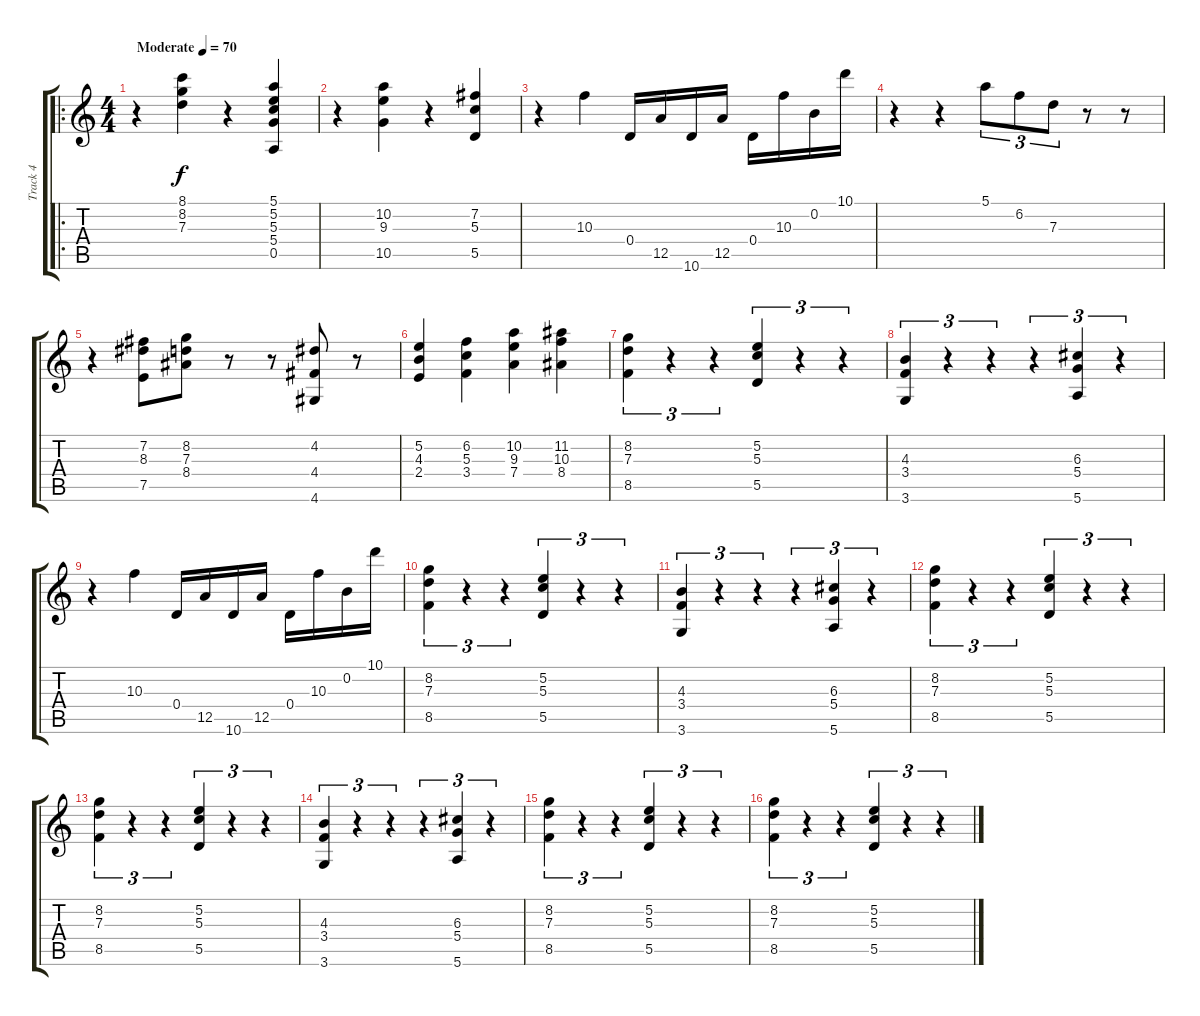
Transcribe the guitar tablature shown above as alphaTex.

\track ("Track 4" "Track 4") {instrument distortionguitar}
\staff {score tabs}
\tuning (E4 B3 G3 D3 A2 E2) {hide}
\ro
\ts (4 4)
\tempo (70 "Moderate")
\clef g2
\ks c
r.4{dy f instrument distortionguitar} (8.1 8.2 7.3).4 r.4 (5.1 5.2 5.3 5.4 0.5).4 |
r.4 (10.2 9.3 10.5).4 r.4 (7.2 5.3 5.5).4 |
r.4 10.3.4 0.4.16 12.5.16 10.6.16 12.5.16 0.4.16 10.3.16 0.2.16 10.1.16 |
r.4 r.4 5.1.8{tu (3 2)} 6.2.8{tu (3 2)} 7.3.8{tu (3 2)} r.8 r.8 |
r.4 (7.2 8.3 7.5).8 (8.2 7.3 8.4).8 r.8 r.8 (4.2 4.4 4.6).8 r.8 |
(5.2 4.3 2.4).4 (6.2 5.3 3.4).4 (10.2 9.3 7.4).4 (11.2 10.3 8.4).4 |
(8.2 7.3 8.5).4{tu (3 2)} r.4{tu (3 2)} r.4{tu (3 2)} (5.2 5.3 5.5).4{tu (3 2)} r.4{tu (3 2)} r.4{tu (3 2)} |
(4.3 3.4 3.6).4{tu (3 2)} r.4{tu (3 2)} r.4{tu (3 2)} r.4{tu (3 2)} (6.3 5.4 5.6).4{tu (3 2)} r.4{tu (3 2)} |
r.4 10.3.4 0.4.16 12.5.16 10.6.16 12.5.16 0.4.16 10.3.16 0.2.16 10.1.16 |
(8.2 7.3 8.5).4{tu (3 2)} r.4{tu (3 2)} r.4{tu (3 2)} (5.2 5.3 5.5).4{tu (3 2)} r.4{tu (3 2)} r.4{tu (3 2)} |
(4.3 3.4 3.6).4{tu (3 2)} r.4{tu (3 2)} r.4{tu (3 2)} r.4{tu (3 2)} (6.3 5.4 5.6).4{tu (3 2)} r.4{tu (3 2)} |
(8.2 7.3 8.5).4{tu (3 2)} r.4{tu (3 2)} r.4{tu (3 2)} (5.2 5.3 5.5).4{tu (3 2)} r.4{tu (3 2)} r.4{tu (3 2)} |
(8.2 7.3 8.5).4{tu (3 2)} r.4{tu (3 2)} r.4{tu (3 2)} (5.2 5.3 5.5).4{tu (3 2)} r.4{tu (3 2)} r.4{tu (3 2)} |
(4.3 3.4 3.6).4{tu (3 2)} r.4{tu (3 2)} r.4{tu (3 2)} r.4{tu (3 2)} (6.3 5.4 5.6).4{tu (3 2)} r.4{tu (3 2)} |
(8.2 7.3 8.5).4{tu (3 2)} r.4{tu (3 2)} r.4{tu (3 2)} (5.2 5.3 5.5).4{tu (3 2)} r.4{tu (3 2)} r.4{tu (3 2)} |
(8.2 7.3 8.5).4{tu (3 2)} r.4{tu (3 2)} r.4{tu (3 2)} (5.2 5.3 5.5).4{tu (3 2)} r.4{tu (3 2)} r.4{tu (3 2)}
